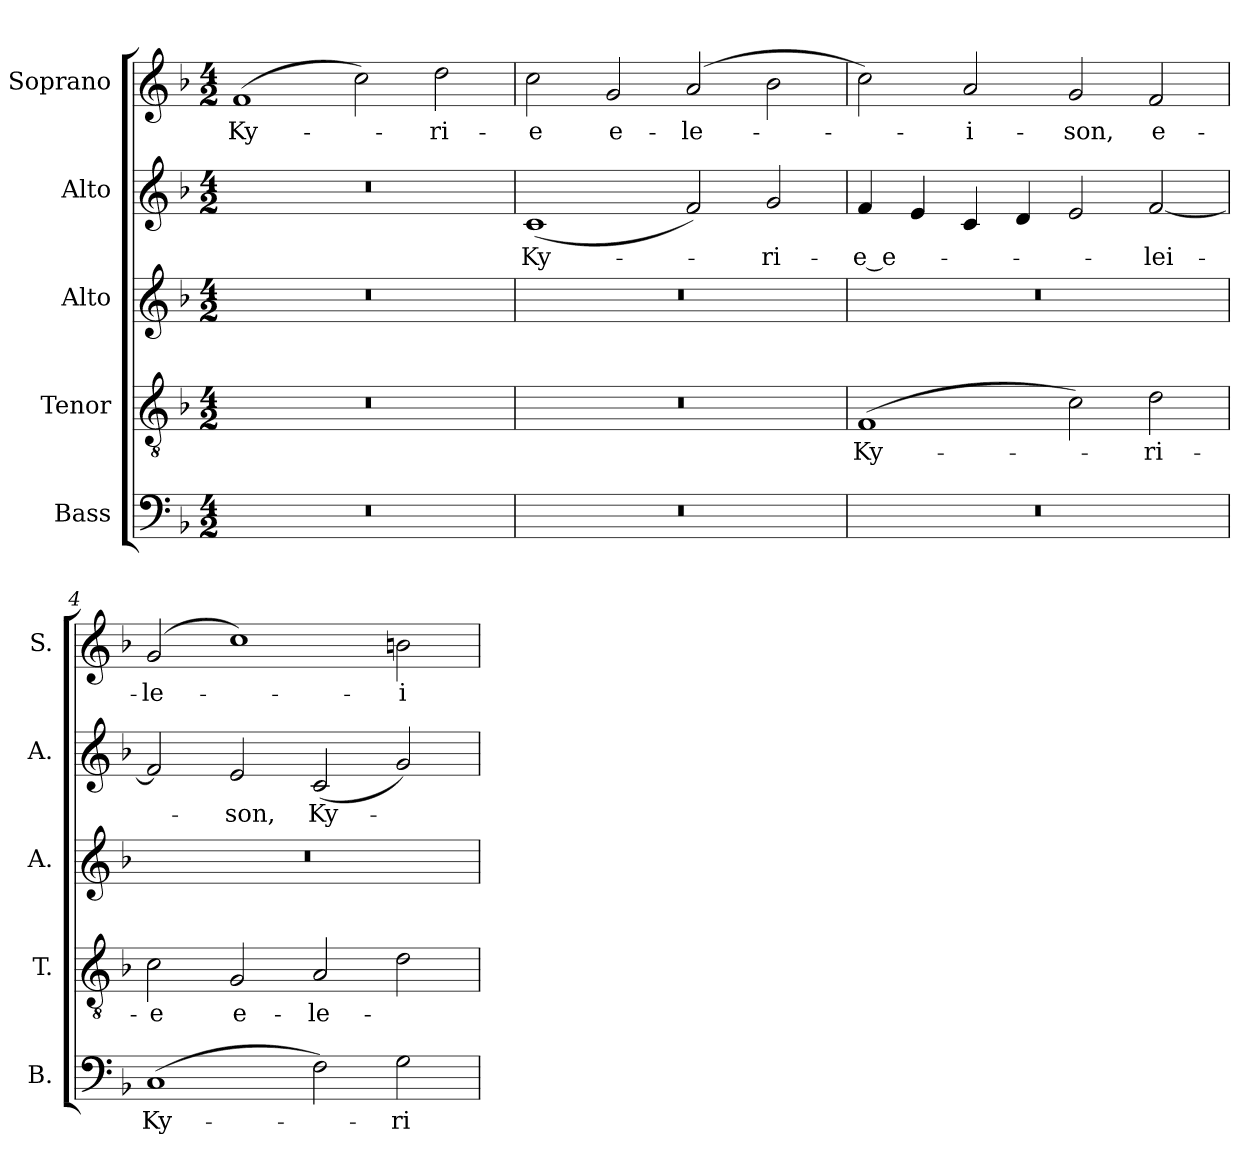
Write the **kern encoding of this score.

**kern	**text	**kern	**text	**kern	**kern	**text	**kern	**text
*part5	*part5	*part4	*part4	*part3	*part2	*part2	*part1	*part1
*staff5	*staff5	*staff4	*staff4	*staff3	*staff2	*staff2	*staff1	*staff1
*I"Bass	*	*I"Tenor	*	*I"Alto	*I"Alto	*	*I"Soprano	*
*I'B.	*	*I'T.	*	*I'A.	*I'A.	*	*I'S.	*
!!LO:PB:g=z
*clefF4	*	*clefGv2	*	*clefG2	*clefG2	*	*clefG2	*
*	*	*ITrd7c12	*	*	*	*	*	*
*k[b-]	*	*k[b-]	*	*k[b-]	*k[b-]	*	*k[b-]	*
*F:	*	*F:	*	*F:	*F:	*	*F:	*
*M4/2	*	*M4/2	*	*M4/2	*M4/2	*	*M4/2	*
*MM184	*	*MM184	*	*MM184	*MM184	*	*MM184	*
=1	=1	=1	=1	=1	=1	=1	=1	=1
!LO:N:vis=1	!	!LO:N:vis=1	!	!LO:N:vis=1	!LO:N:vis=1	!	!	!
!	!	!	!	!	!	!	!	!LO:LY:b:color=#000000
0r	.	0r	.	0r	0r	.	(1fi	Ky-
.	.	.	.	.	.	.	2cci\)	.
!	!	!	!	!	!	!	!	!LO:LY:b:color=#000000
.	.	.	.	.	.	.	2ddi\	-ri-
=2	=2	=2	=2	=2	=2	=2	=2	=2
!LO:N:vis=1	!	!LO:N:vis=1	!	!LO:N:vis=1	!	!	!	!
!	!	!	!	!	!	!LO:LY:b:color=#000000	!	!
!	!	!	!	!	!	!	!	!LO:LY:b:color=#000000
0r	.	0r	.	0r	(1ci	Ky-	2cci\	-e
!	!	!	!	!	!	!	!	!LO:LY:b:color=#000000
.	.	.	.	.	.	.	2gi/	e-
!	!	!	!	!	!	!	!	!LO:LY:b:color=#000000
.	.	.	.	.	2fi/)	.	(2ai/	-le-
!	!	!	!	!	!	!LO:LY:b:color=#000000	!	!
.	.	.	.	.	2gi/	-ri-	2b-i\	.
=3	=3	=3	=3	=3	=3	=3	=3	=3
!LO:N:vis=1	!	!	!	!	!	!	!	!
!	!	!	!LO:LY:b:color=#000000	!LO:N:vis=1	!	!	!	!
!	!	!	!	!	!	!LO:LY:b:color=#000000	!	!
0r	.	(1FFi	Ky-	0r	4fi/	-e_e-	2cci\)	.
.	.	.	.	.	4ei/	.	.	.
!	!	!	!	!	!	!	!	!LO:LY:b:color=#000000
.	.	.	.	.	4ci/	.	2ai/	-i-
.	.	.	.	.	4di/	.	.	.
!	!	!	!	!	!	!	!	!LO:LY:b:color=#000000
.	.	2Ci\)	.	.	2ei/	.	2gi/	-son,
!	!	!	!LO:LY:b:color=#000000	!	!	!	!	!
!	!	!	!	!	!	!LO:LY:b:color=#000000	!	!
!	!	!	!	!	!	!	!	!LO:LY:b:color=#000000
.	.	2Di\	-ri-	.	[2fi/	-lei-	2fi/	e-
=4	=4	=4	=4	=4	=4	=4	=4	=4
!	!LO:LY:b:color=#000000	!	!	!	!	!	!	!
!	!	!	!LO:LY:b:color=#000000	!LO:N:vis=1	!	!	!	!
!	!	!	!	!	!	!	!	!LO:LY:b:color=#000000
(1Ci	Ky-	2Ci\	-e	0r	2fi/]	.	(2gi/	-le-
!	!	!	!LO:LY:b:color=#000000	!	!	!	!	!
!	!	!	!	!	!	!LO:LY:b:color=#000000	!	!
.	.	2GGi/	e-	.	2ei/	-son,	1cci)	.
!	!	!	!LO:LY:b:color=#000000	!	!	!	!	!
!	!	!	!	!	!	!LO:LY:b:color=#000000	!	!
2Fi\)	.	2AAi/	-le-	.	(2ci/	Ky-	.	.
!	!LO:LY:b:color=#000000	!	!	!	!	!	!	!
!	!	!	!	!	!	!	!	!LO:LY:b:color=#000000
2Gi\	-ri-	2Di\	.	.	2gi/)	.	2bni\	-i-
=	=	=	=	=	=	=	=	=
*-	*-	*-	*-	*-	*-	*-	*-	*-
